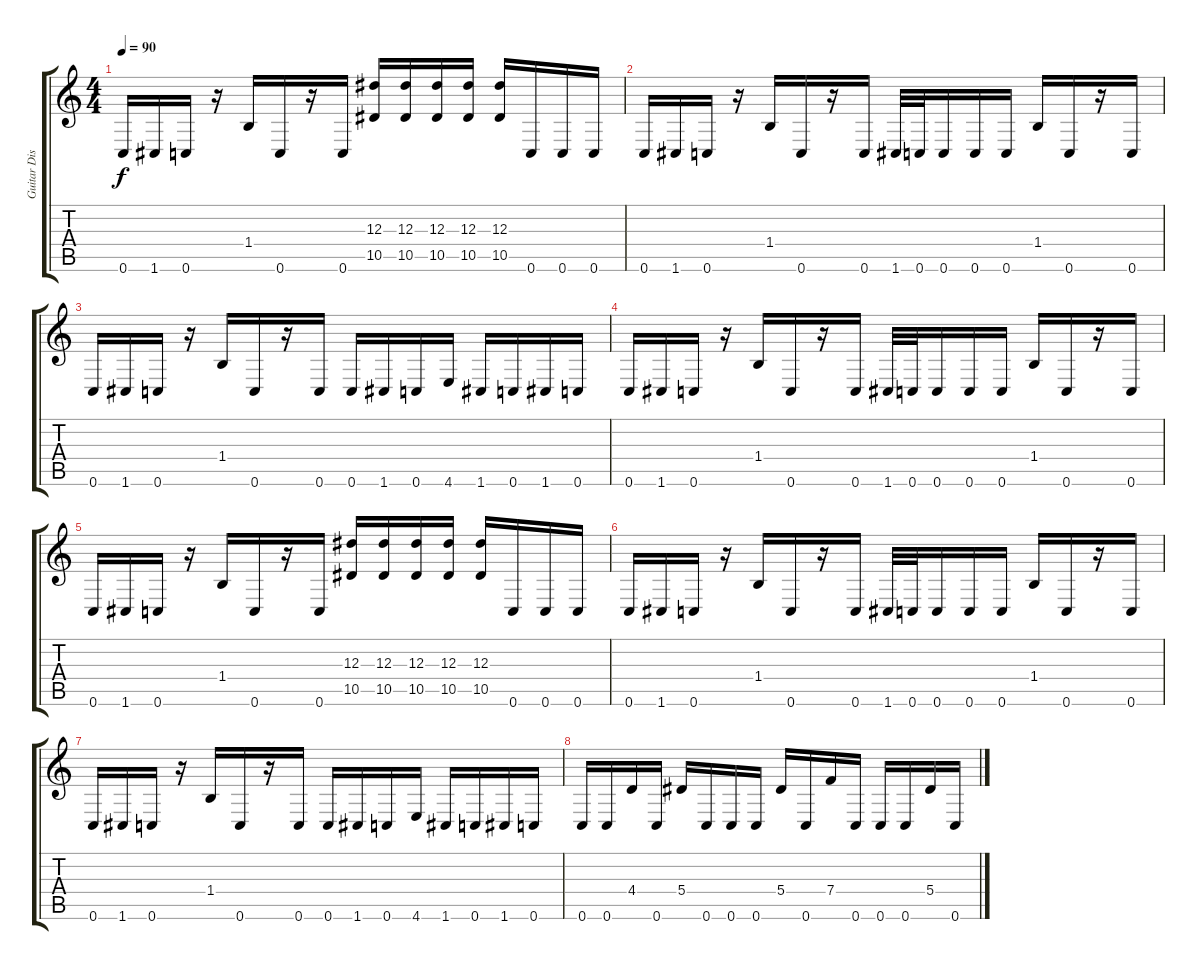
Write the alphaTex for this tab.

\track ("Guitar Dist 2" "Guitar Dis") {instrument distortionguitar}
\staff {score tabs}
\tuning (C4 G3 Eb3 Bb2 F2 C2) {hide}
\ts (4 4)
\tempo 90
\clef g2
\ks c
0.6.16{dy f} 1.6.16 0.6.16 r.16 1.4.16 0.6.16 r.16 0.6.16 (12.3 10.5).16 (12.3 10.5).16 (12.3 10.5).16 (12.3 10.5).16 (12.3 10.5).16 0.6.16 0.6.16 0.6.16 |
0.6.16 1.6.16 0.6.16 r.16 1.4.16 0.6.16 r.16 0.6.16 1.6.32 0.6.32 0.6.16 0.6.16 0.6.16 1.4.16 0.6.16 r.16 0.6.16 |
0.6.16 1.6.16 0.6.16 r.16 1.4.16 0.6.16 r.16 0.6.16 0.6.16 1.6.16 0.6.16 4.6.16 1.6.16 0.6.16 1.6.16 0.6.16 |
0.6.16 1.6.16 0.6.16 r.16 1.4.16 0.6.16 r.16 0.6.16 1.6.32 0.6.32 0.6.16 0.6.16 0.6.16 1.4.16 0.6.16 r.16 0.6.16 |
0.6.16 1.6.16 0.6.16 r.16 1.4.16 0.6.16 r.16 0.6.16 (12.3 10.5).16 (12.3 10.5).16 (12.3 10.5).16 (12.3 10.5).16 (12.3 10.5).16 0.6.16 0.6.16 0.6.16 |
0.6.16 1.6.16 0.6.16 r.16 1.4.16 0.6.16 r.16 0.6.16 1.6.32 0.6.32 0.6.16 0.6.16 0.6.16 1.4.16 0.6.16 r.16 0.6.16 |
0.6.16 1.6.16 0.6.16 r.16 1.4.16 0.6.16 r.16 0.6.16 0.6.16 1.6.16 0.6.16 4.6.16 1.6.16 0.6.16 1.6.16 0.6.16 |
0.6.16 0.6.16 4.4.16 0.6.16 5.4.16 0.6.16 0.6.16 0.6.16 5.4.16 0.6.16 7.4.16 0.6.16 0.6.16 0.6.16 5.4.16 0.6.16
